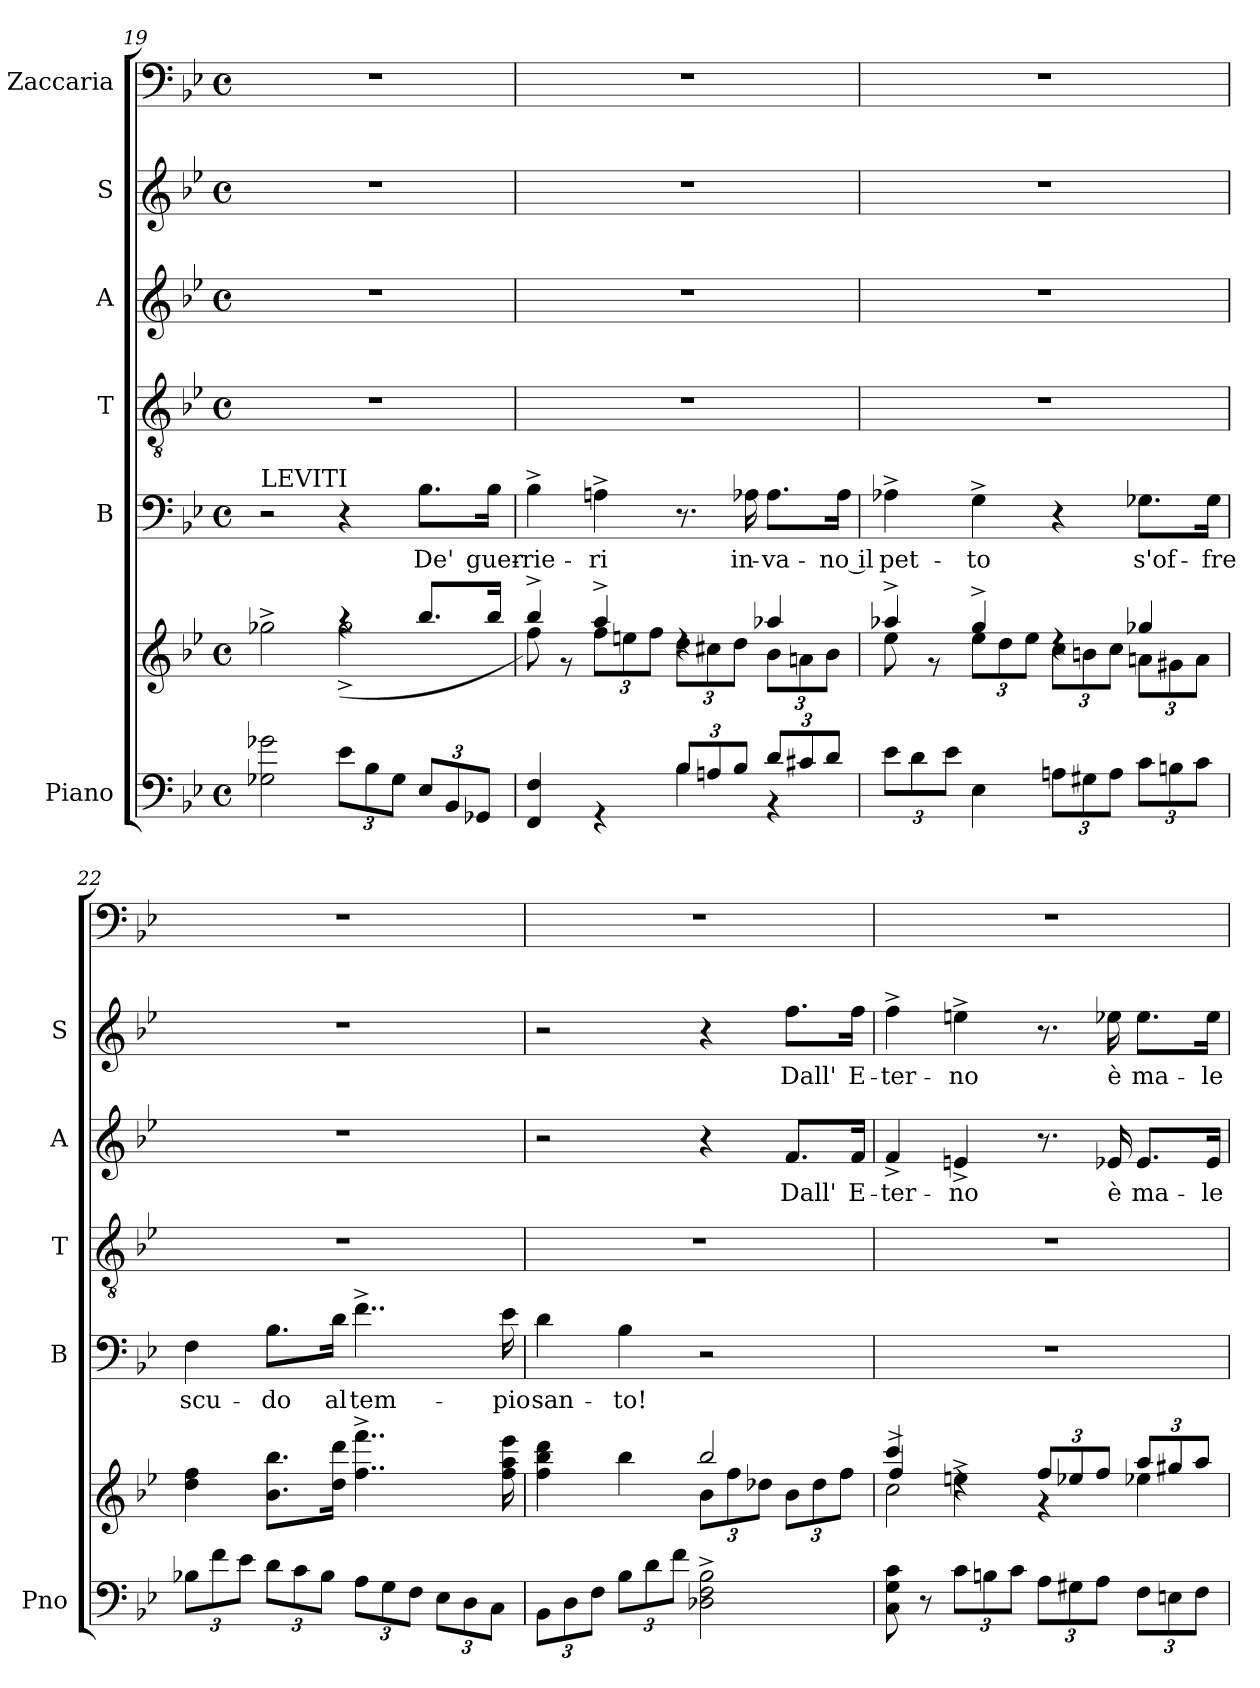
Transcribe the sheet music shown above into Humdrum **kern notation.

**kern	**kern	**kern	**text	**kern	**kern	**text	**kern	**text	**kern
*part6	*part6	*part5	*part5	*part4	*part3	*part3	*part2	*part2	*part1
*staff7	*staff6	*staff5	*staff5	*staff4	*staff3	*staff3	*staff2	*staff2	*staff1
*I"Piano	*	*I"B	*	*I"T	*I"A	*	*I"S	*	*I"Zaccaria
*I'Pno	*	*I'B	*	*I'T	*I'A	*	*I'S	*	*
*clefF4	*clefG2	*clefF4	*	*clefGv2	*clefG2	*	*clefG2	*	*clefF4
*k[b-e-]	*k[b-e-]	*k[b-e-]	*	*k[b-e-]	*k[b-e-]	*	*k[b-e-]	*	*k[b-e-]
*M4/4	*M4/4	*M4/4	*	*M4/4	*M4/4	*	*M4/4	*	*M4/4
*met(c)	*met(c)	*met(c)	*	*met(c)	*met(c)	*	*met(c)	*	*met(c)
=19	=19	=19	=19	=19	=19	=19	=19	=19	=19
*	*^	*	*	*	*	*	*	*	*
!	!	!	!LO:TX:a:t=LEVITI	!	!	!	!	!	!	!
2G-X\ 2g-X\	2gg-X^\	2ryy	2r	.	1r	1r	.	1r	.	1r
*Xbrackettup	*	*	*	*	*	*	*	*	*	*
12e-\L	4raa	(2gg-^\	4r	.	.	.	.	.	.	.
12B-\	.	.	.	.	.	.	.	.	.	.
12G-\J	.	.	.	.	.	.	.	.	.	.
!	!	!	!	!LO:LY:b	!	!	!	!	!	!
12E-/L	8.bb-/L	.	8.B-\L	De'	.	.	.	.	.	.
12BB-/	.	.	.	.	.	.	.	.	.	.
12GG-X/J	.	.	.	.	.	.	.	.	.	.
!	!	!	!	!LO:LY:b	!	!	!	!	!	!
.	16bb-/Jk	.	16B-\Jk	guer-	.	.	.	.	.	.
!!LO:PB:g=z
=20	=20	=20	=20	=20	=20	=20	=20	=20	=20	=20
*^	*	*	*	*	*	*	*	*	*	*
!	!	!	!	!	!LO:LY:b	!	!	!	!	!	!
4FF/ 4F/	2ryy	4bb-^/	8ff\)	4B-^\	-rie-	1r	1r	.	1r	.	1r
.	.	.	8rg	.	.	.	.	.	.	.	.
*	*	*	*Xbrackettup	*	*	*	*	*	*	*	*
!	!	!	!	!	!LO:LY:b	!	!	!	!	!	!
4rGG	.	4aa^/	12ff\L	4An^\	-ri	.	.	.	.	.	.
.	.	.	12een\	.	.	.	.	.	.	.	.
.	.	.	12ff\J	.	.	.	.	.	.	.	.
12B-/L	4B-\	4rdd	12dd\L	8.r	.	.	.	.	.	.	.
12An/	.	.	12cc#X\	.	.	.	.	.	.	.	.
12B-/J	.	.	12dd\J	.	.	.	.	.	.	.	.
!	!	!	!	!	!LO:LY:b	!	!	!	!	!	!
.	.	.	.	16A-X\	in-	.	.	.	.	.	.
!	!	!	!	!	!LO:LY:b	!	!	!	!	!	!
12d/L	4rBB	4aa-X/	12b-\L	8.A-\L	-va-	.	.	.	.	.	.
12c#X/	.	.	12an\	.	.	.	.	.	.	.	.
12d/J	.	.	12b-\J	.	.	.	.	.	.	.	.
!	!	!	!	!	!LO:LY:b	!	!	!	!	!	!
.	.	.	.	16A-\Jk	-no il	.	.	.	.	.	.
*v	*v	*	*	*	*	*	*	*	*	*	*
=21	=21	=21	=21	=21	=21	=21	=21	=21	=21	=21
!	!	!	!	!LO:LY:b	!	!	!	!	!	!
12e-\L	4aa-X^/	8ee-\	4A-X^\	pet-	1r	1r	.	1r	.	1r
12d\	.	.	.	.	.	.	.	.	.	.
.	.	8rg	.	.	.	.	.	.	.	.
12e-\J	.	.	.	.	.	.	.	.	.	.
!	!	!	!	!LO:LY:b	!	!	!	!	!	!
4E-\	4gg^/	12ee-\L	4G^\	-to	.	.	.	.	.	.
.	.	12dd\	.	.	.	.	.	.	.	.
.	.	12ee-\J	.	.	.	.	.	.	.	.
12An\L	4rdd	12cc\L	4r	.	.	.	.	.	.	.
12G#X\	.	12bn\	.	.	.	.	.	.	.	.
12A\J	.	12cc\J	.	.	.	.	.	.	.	.
!	!	!	!	!LO:LY:b	!	!	!	!	!	!
12c\L	4gg-X/	12an\L	8.G-X\L	s'of-	.	.	.	.	.	.
12Bn\	.	12g#X\	.	.	.	.	.	.	.	.
12c\J	.	12a\J	.	.	.	.	.	.	.	.
!	!	!	!	!LO:LY:b	!	!	!	!	!	!
.	.	.	16G-\Jk	-fre	.	.	.	.	.	.
*	*v	*v	*	*	*	*	*	*	*	*
=22	=22	=22	=22	=22	=22	=22	=22	=22	=22
!	!	!	!LO:LY:b	!	!	!	!	!	!
12B-X\L	4dd\ 4ff\	4F\	scu-	1r	1r	.	1r	.	1r
12f\	.	.	.	.	.	.	.	.	.
12e-\J	.	.	.	.	.	.	.	.	.
!	!	!	!LO:LY:b	!	!	!	!	!	!
12d\L	8.b-\ 8.bb-\L	8.B-\L	-do	.	.	.	.	.	.
12c\	.	.	.	.	.	.	.	.	.
12B-\J	.	.	.	.	.	.	.	.	.
!	!	!	!LO:LY:b	!	!	!	!	!	!
.	16dd\ 16ddd\Jk	16d\Jk	al	.	.	.	.	.	.
!	!	!	!LO:LY:b	!	!	!	!	!	!
12A\L	4..ff\^ 4..fff\^	4..f^\	tem-	.	.	.	.	.	.
12G\	.	.	.	.	.	.	.	.	.
12F\J	.	.	.	.	.	.	.	.	.
12E-\L	.	.	.	.	.	.	.	.	.
12D\	.	.	.	.	.	.	.	.	.
12C\J	.	.	.	.	.	.	.	.	.
!	!	!	!LO:LY:b	!	!	!	!	!	!
.	16ff\ 16aa\ 16eee-\	16e-\	-pio	.	.	.	.	.	.
!!LO:LB:g=z
=23	=23	=23	=23	=23	=23	=23	=23	=23	=23
*	*^	*	*	*	*	*	*	*	*
!	!	!	!	!LO:LY:b	!	!	!	!	!	!
12BB-\L	4ff\ 4bb-\ 4ddd\	2ryy	4d\	san-	1r	2r	.	2r	.	1r
12D\	.	.	.	.	.	.	.	.	.	.
12F\J	.	.	.	.	.	.	.	.	.	.
!	!	!	!	!LO:LY:b	!	!	!	!	!	!
12B-\L	4bb-\	.	4B-\	-to!	.	.	.	.	.	.
12d\	.	.	.	.	.	.	.	.	.	.
12f\J	.	.	.	.	.	.	.	.	.	.
2D-X\^ 2F\^ 2B-\^	2bb-/	12b-\L	2r	.	.	4r	.	4r	.	.
.	.	12ff\	.	.	.	.	.	.	.	.
.	.	12dd-X\J	.	.	.	.	.	.	.	.
!	!	!	!	!	!	!	!LO:LY:b	!	!LO:LY:b	!
.	.	12b-\L	.	.	.	8.f/L	Dall'	8.ff\L	Dall'	.
.	.	12dd-\	.	.	.	.	.	.	.	.
.	.	12ff\J	.	.	.	.	.	.	.	.
!	!	!	!	!	!	!	!LO:LY:b	!	!LO:LY:b	!
.	.	.	.	.	.	16f/Jk	E-	16ff\Jk	E-	.
=24	=24	=24	=24	=24	=24	=24	=24	=24	=24	=24
*	*	*^	*	*	*	*	*	*	*	*
!	!	!	!	!	!	!	!	!LO:LY:b	!	!LO:LY:b	!
8C\ 8G\ 8c\	4ccc/	2cc\	4ff^/	1r	.	1r	4f^/	-ter-	4ff^\	-ter-	1r
8r	.	.	.	.	.	.	.	.	.	.	.
!	!	!	!	!	!	!	!	!LO:LY:b	!	!LO:LY:b	!
12c\L	4rdd	.	4een^\	.	.	.	4en^/	-no	4een^\	-no	.
12Bn\	.	.	.	.	.	.	.	.	.	.	.
12c\J	.	.	.	.	.	.	.	.	.	.	.
12A\L	12ff/L	4rg	2ryy	.	.	.	8.r	.	8.r	.	.
12G#X\	12ee-X/	.	.	.	.	.	.	.	.	.	.
12A\J	12ff/J	.	.	.	.	.	.	.	.	.	.
!	!	!	!	!	!	!	!	!LO:LY:b	!	!LO:LY:b	!
.	.	.	.	.	.	.	16e-X/	è	16ee-X\	è	.
!	!	!	!	!	!	!	!	!LO:LY:b	!	!LO:LY:b	!
12F\L	12aa/L	4ee-X\	.	.	.	.	8.e-/L	ma-	8.ee-\L	ma-	.
12En\	12gg#X/	.	.	.	.	.	.	.	.	.	.
12F\J	12aa/J	.	.	.	.	.	.	.	.	.	.
!	!	!	!	!	!	!	!	!LO:LY:b	!	!LO:LY:b	!
.	.	.	.	.	.	.	16e-/Jk	-le-	16ee-\Jk	-le-	.
*	*v	*v	*v	*	*	*	*	*	*	*	*
=	=	=	=	=	=	=	=	=	=
*-	*-	*-	*-	*-	*-	*-	*-	*-	*-
